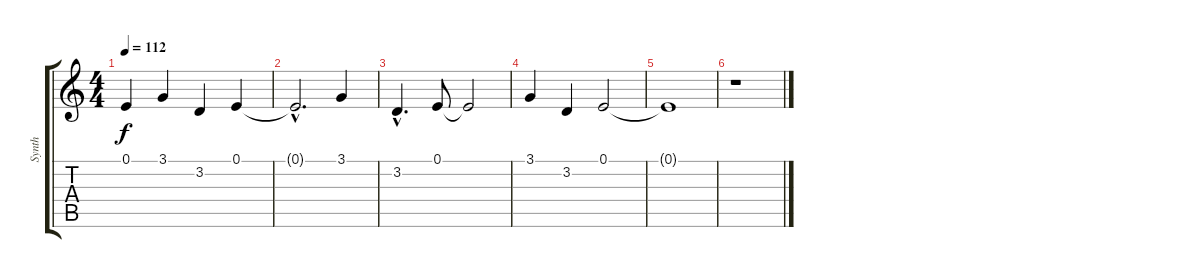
\track ("Synth" "Synth") {instrument musicbox}
\staff {score tabs}
\tuning (E4 B3 G3 D3 A2 E2) {hide}
\ts (4 4)
\tempo 112
\clef g2
\ks c
0.1{t}.4{dy f} 3.1.4 3.2.4 0.1.4 |
0.1{hac t}.2{d} 3.1.4 |
3.2{hac}.4{d} 0.1.8 0.1{t}.2 |
3.1.4 3.2.4 0.1.2 |
0.1{t}.1 |
r.1
